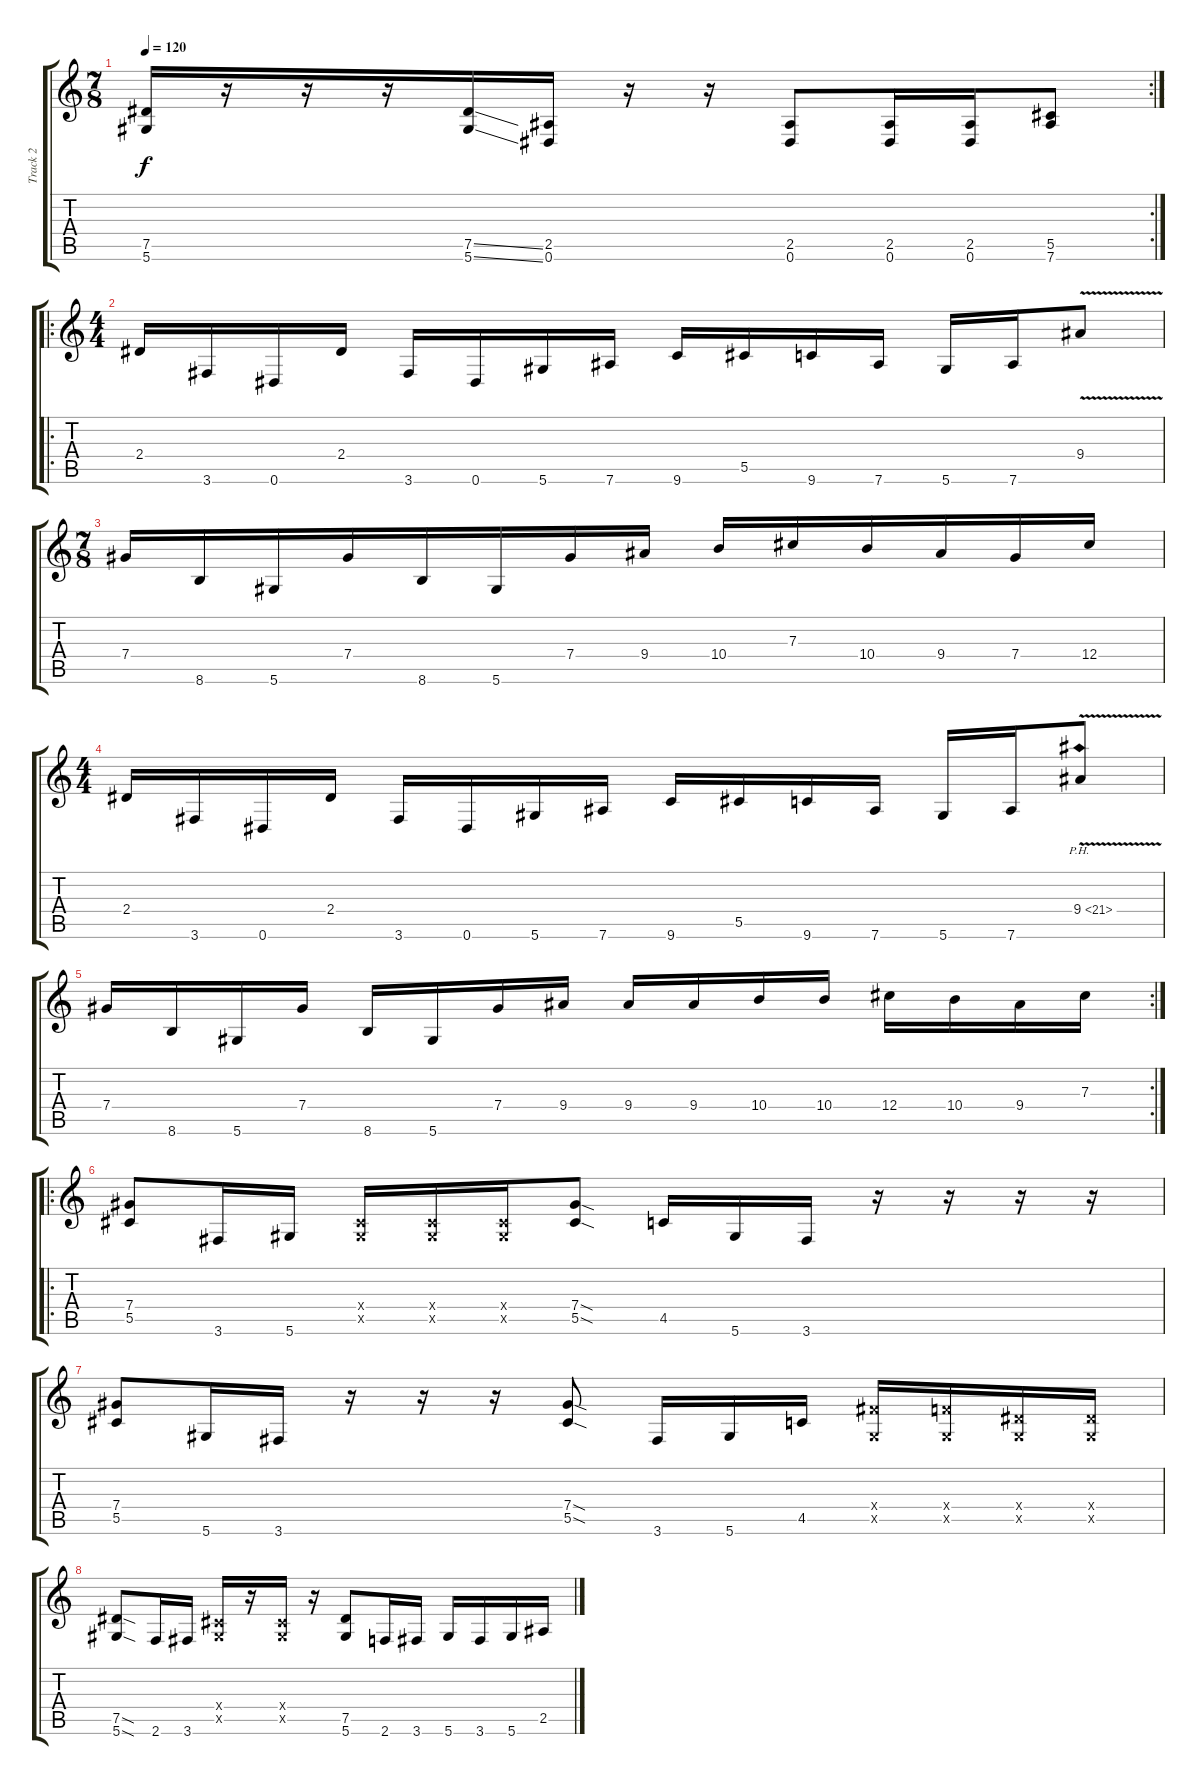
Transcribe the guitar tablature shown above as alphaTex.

\track ("Track 2" "Track 2") {instrument distortionguitar}
\staff {score tabs}
\tuning (Eb4 Bb3 Gb3 Db3 Ab2 Eb2) {hide}
\rc 2
\ts (7 8)
\tempo 120
\clef g2
\ks c
(7.5 5.6).16{dy f} r.16 r.16 r.16 (7.5{ss} 5.6{ss}).16 (2.5 0.6).16 r.16 r.16 (2.5 0.6).8 (2.5 0.6).16 (2.5 0.6).16 (5.5 7.6).8 |
\ro
\ts (4 4)
2.4.16 3.6.16 0.6.16 2.4.16 3.6.16 0.6.16 5.6.16 7.6.16 9.6.16 5.5.16 9.6.16 7.6.16 5.6.16 7.6.16 9.4{v}.8 |
\ts (7 8)
7.4.16 8.6.16 5.6.16 7.4.16 8.6.16 5.6.16 7.4.16 9.4.16 10.4.16 7.3.16 10.4.16 9.4.16 7.4.16 12.4.16 |
\ts (4 4)
2.4.16 3.6.16 0.6.16 2.4.16 3.6.16 0.6.16 5.6.16 7.6.16 9.6.16 5.5.16 9.6.16 7.6.16 5.6.16 7.6.16 9.4{ph 12 v}.8 |
\rc 2
7.4.16 8.6.16 5.6.16 7.4.16 8.6.16 5.6.16 7.4.16 9.4.16 9.4.16 9.4.16 10.4.16 10.4.16 12.4.16 10.4.16 9.4.16 7.3.16 |
\ro
(7.4 5.5).8 3.6.16 5.6.16 (0.4{x} 0.5{x}).16 (0.4{x} 0.5{x}).16 (0.4{x} 0.5{x}).16 (7.4{sod} 5.5{sod}).8 4.5.16 5.6.16 3.6.16 r.16 r.16 r.16 r.16 |
(7.4 5.5).8 5.6.16 3.6.16 r.16 r.16 r.16 (7.4{sod} 5.5{sod}).8 3.6.16 5.6.16 4.5.16 (5.4{x} 0.5{x}).16 (4.4{x} 0.5{x}).16 (2.4{x} 0.5{x}).16 (2.4{x} 0.5{x}).16 |
(7.5{sod} 5.6{sod}).8 2.6.16 3.6.16 (0.4{x} 0.5{x}).16 r.16 (0.4{x} 0.5{x}).16 r.16 (7.5 5.6).8 2.6.16 3.6.16 5.6.16 3.6.16 5.6.16 2.5.16
